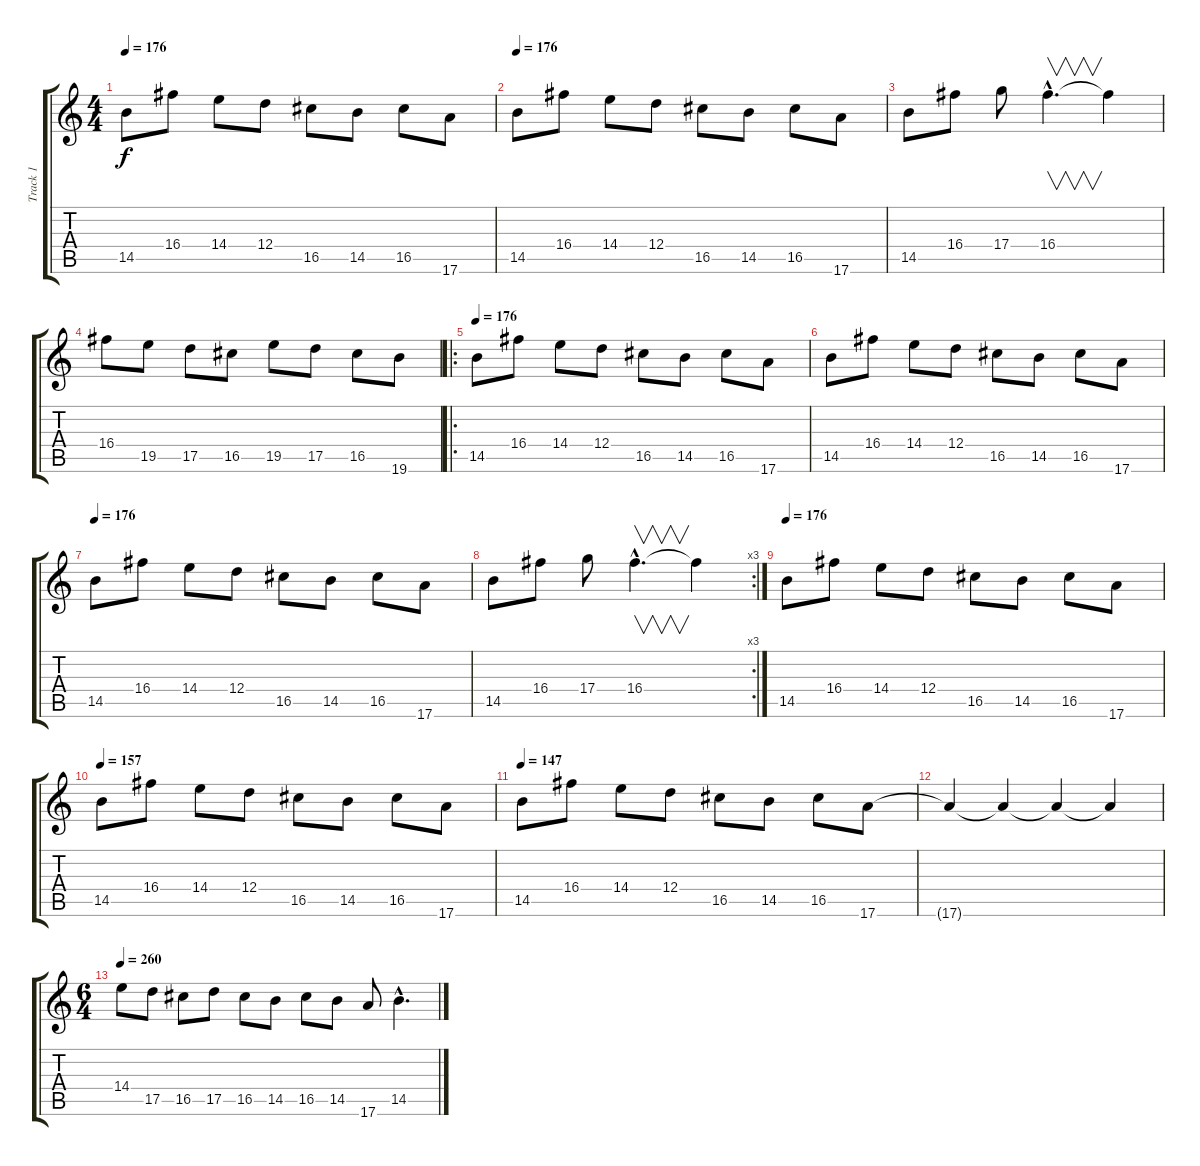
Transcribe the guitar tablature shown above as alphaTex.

\track ("Track 1" "Track 1") {instrument distortionguitar}
\staff {score tabs}
\tuning (E4 B3 G3 D3 A2 E2) {hide}
\ts (4 4)
\tempo 176
\clef g2
\ks c
14.5.8{dy f} 16.4.8 14.4.8 12.4.8 16.5.8 14.5.8 16.5.8 17.6.8 |
\tempo 176
14.5.8 16.4.8 14.4.8 12.4.8 16.5.8 14.5.8 16.5.8 17.6.8 |
14.5.8 16.4.8 17.4.8 16.4{hac}.4{v d} 16.4{t}.4 |
16.4.8 19.5.8 17.5.8 16.5.8 19.5.8 17.5.8 16.5.8 19.6.8 |
\ro
\tempo 176
14.5.8 16.4.8 14.4.8 12.4.8 16.5.8 14.5.8 16.5.8 17.6.8 |
14.5.8 16.4.8 14.4.8 12.4.8 16.5.8 14.5.8 16.5.8 17.6.8 |
\tempo 176
14.5.8 16.4.8 14.4.8 12.4.8 16.5.8 14.5.8 16.5.8 17.6.8 |
\rc 3
14.5.8 16.4.8 17.4.8 16.4{hac}.4{v d} 16.4{t}.4 |
\tempo 176
14.5.8 16.4.8 14.4.8 12.4.8 16.5.8 14.5.8 16.5.8 17.6.8 |
\tempo 157
14.5.8 16.4.8 14.4.8 12.4.8 16.5.8 14.5.8 16.5.8 17.6.8 |
\tempo 147
14.5.8 16.4.8 14.4.8 12.4.8 16.5.8 14.5.8 16.5.8 17.6.8 |
17.6{t}.4 17.6{t}.4 17.6{t}.4 17.6{t}.4 |
\ts (6 4)
\tempo 260
14.4.8 17.5.8 16.5.8 17.5.8 16.5.8 14.5.8 16.5.8 14.5.8 17.6.8 14.5{hac}.4{d}
